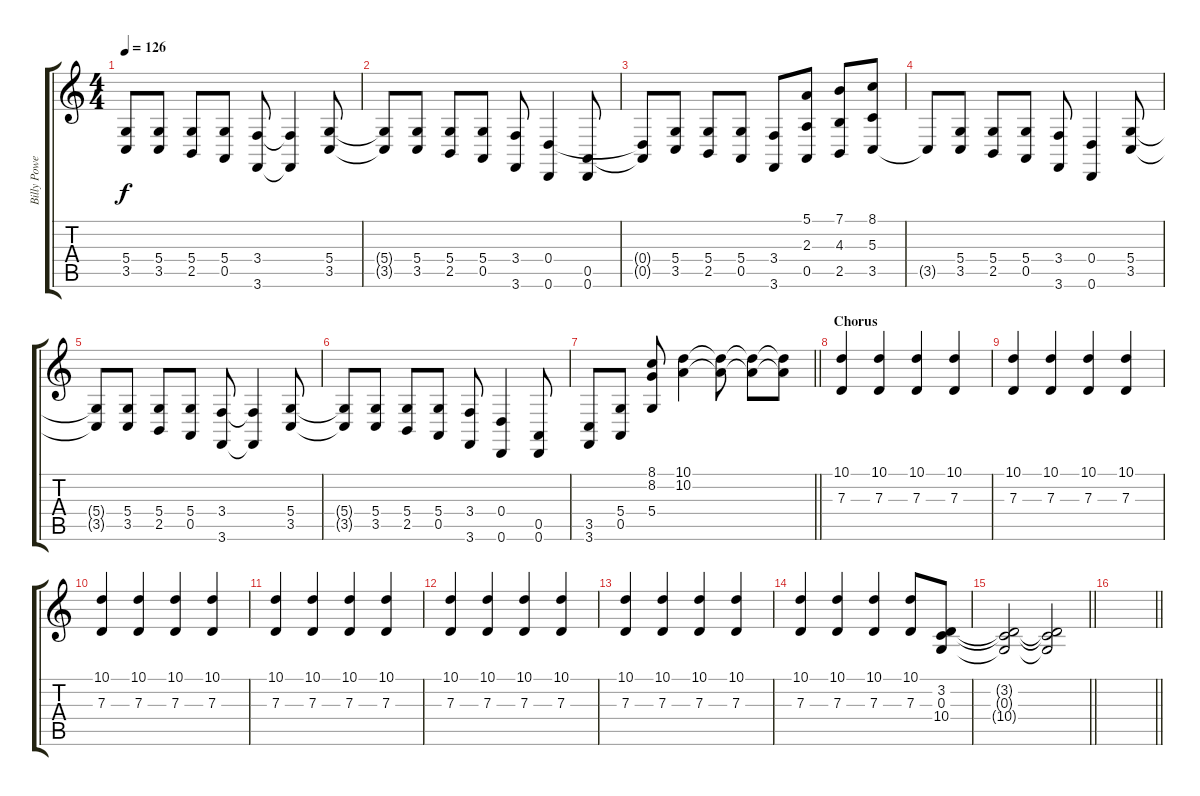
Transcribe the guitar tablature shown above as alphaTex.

\track ("Billy Powell (Piano - RH)" "Billy Powe") {instrument acousticgrandpiano}
\staff {score tabs}
\tuning (E4 B3 G3 D3 A2 D2) {hide}
\ts (4 4)
\tempo 126
\clef g2
\ks c
(5.4{t} 3.5{t}).8{dy f} (5.4 3.5).8 (5.4 2.5).8 (5.4 0.5).8 (3.4 3.6).8 (3.4{t} 3.6{t}).4 (5.4 3.5).8 |
(5.4{t} 3.5{t}).8 (5.4 3.5).8 (5.4 2.5).8 (5.4 0.5).8 (3.4 3.6).8 (0.4 0.6).4 (0.5 0.6).8 |
(0.4{t} 0.5{t}).8 (5.4 3.5).8 (5.4 2.5).8 (5.4 0.5).8 (3.4 3.6).8 (5.1 2.3 0.5).8 (7.1 4.3 2.5).8 (8.1 5.3 3.5).8 |
3.5{t}.8 (5.4 3.5).8 (5.4 2.5).8 (5.4 0.5).8 (3.4 3.6).8 (0.4 0.6).4 (5.4 3.5).8 |
(5.4{t} 3.5{t}).8 (5.4 3.5).8 (5.4 2.5).8 (5.4 0.5).8 (3.4 3.6).8 (3.4{t} 3.6{t}).4 (5.4 3.5).8 |
(5.4{t} 3.5{t}).8 (5.4 3.5).8 (5.4 2.5).8 (5.4 0.5).8 (3.4 3.6).8 (0.4 0.6).4 (0.5 0.6).8 |
\barLineRight lightlight
(3.5 3.6).8 (5.4 0.5).8 (8.1 8.2 5.4).8 (10.1 10.2).4 (10.1{t} 10.2{t}).8 (10.1{t} 10.2{t}).8 (10.1{t} 10.2{t}).8 |
\section ("" "Chorus")
(10.1 7.3).4 (10.1 7.3).4 (10.1 7.3).4 (10.1 7.3).4 |
(10.1 7.3).4 (10.1 7.3).4 (10.1 7.3).4 (10.1 7.3).4 |
(10.1 7.3).4 (10.1 7.3).4 (10.1 7.3).4 (10.1 7.3).4 |
(10.1 7.3).4 (10.1 7.3).4 (10.1 7.3).4 (10.1 7.3).4 |
(10.1 7.3).4 (10.1 7.3).4 (10.1 7.3).4 (10.1 7.3).4 |
(10.1 7.3).4 (10.1 7.3).4 (10.1 7.3).4 (10.1 7.3).4 |
(10.1 7.3).4 (10.1 7.3).4 (10.1 7.3).4 (10.1 7.3).8 (3.2 0.3 10.4).8 |
\barLineRight lightlight
(3.2{t} 0.3{t} 10.4{t}).2 (3.2{t} 0.3{t} 10.4{t}).2 |
\barLineRight lightlight
